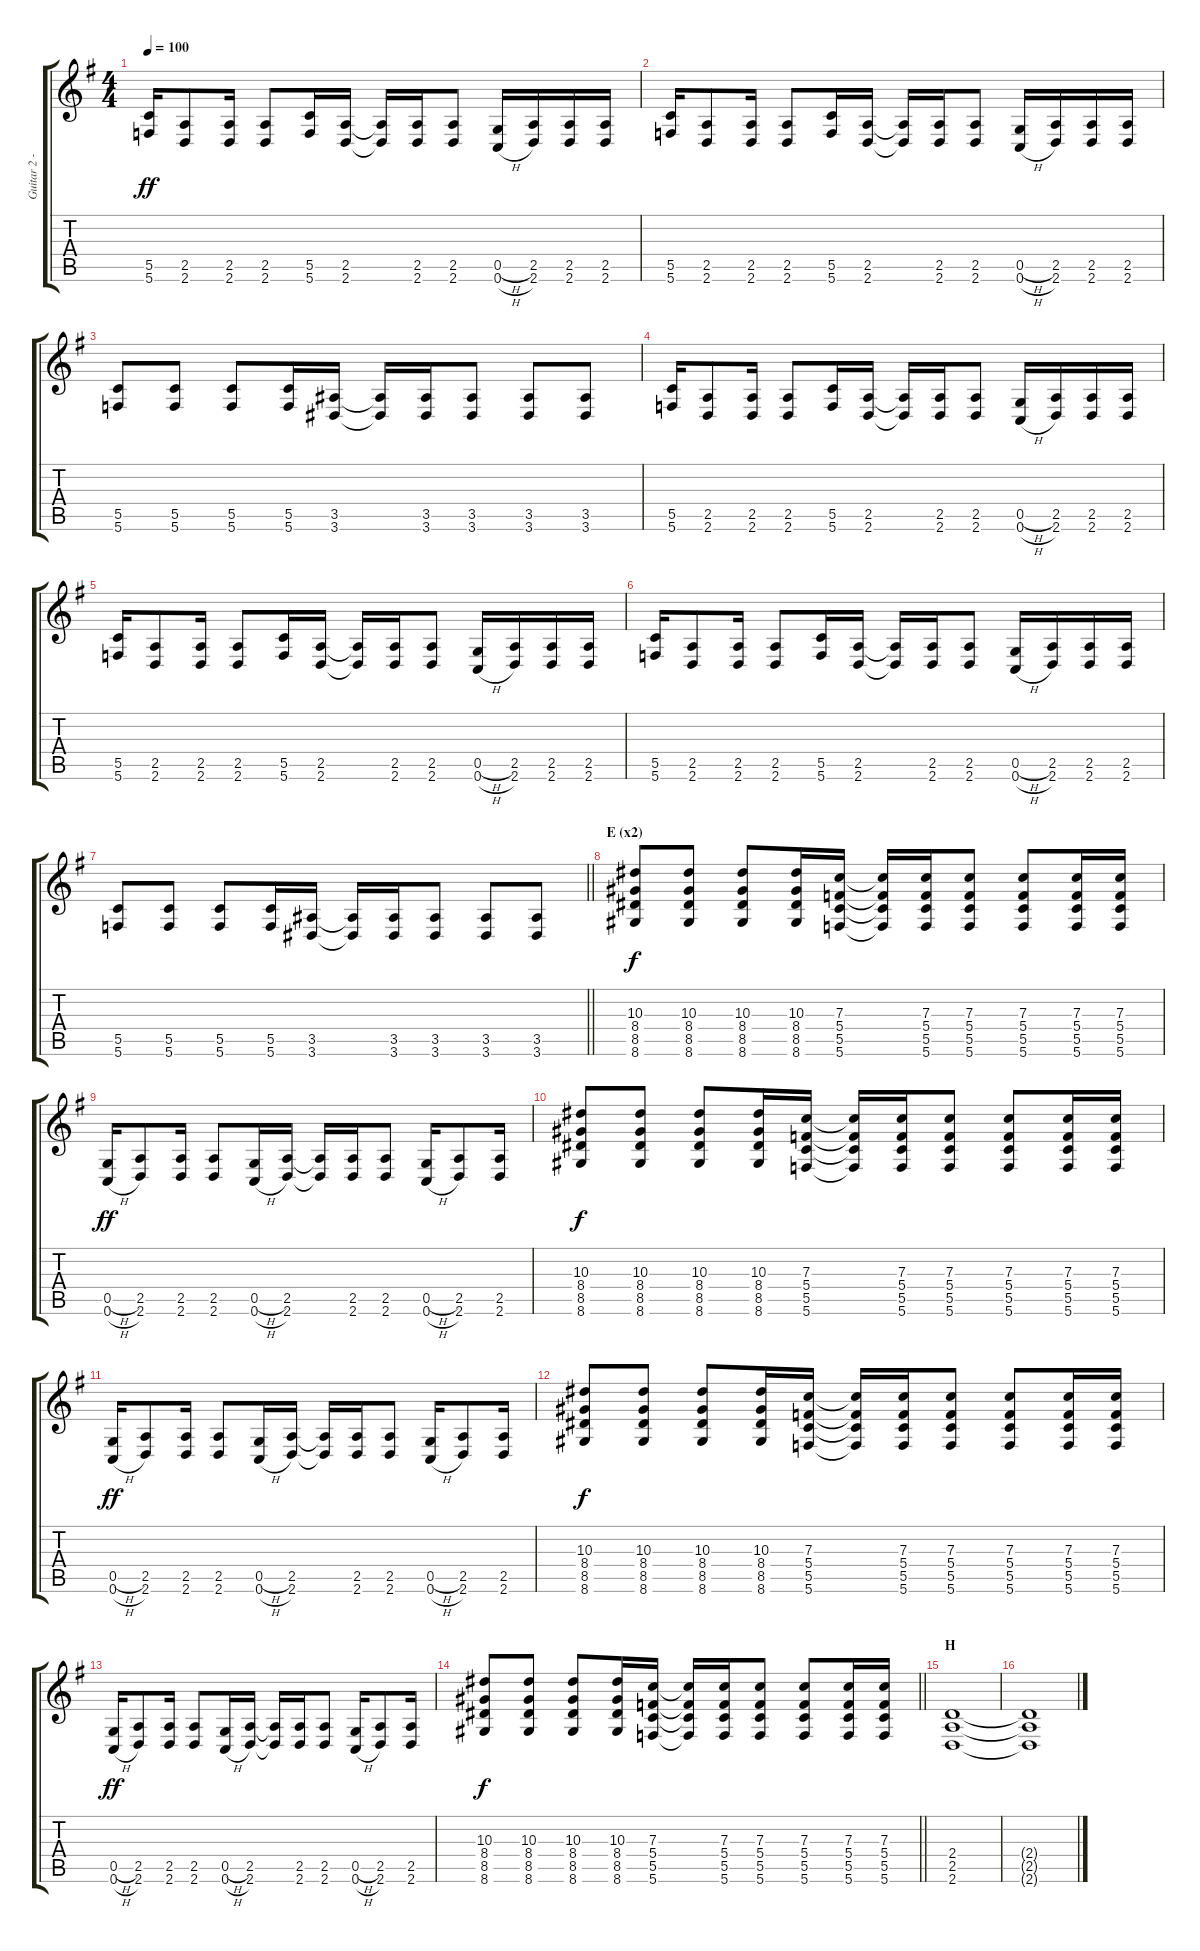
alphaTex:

\track ("Guitar 2 - Aoi" "Guitar 2 -") {instrument distortionguitar}
\staff {score tabs}
\tuning (D4 A3 F3 C3 G2 C2) {hide}
\ts (4 4)
\tempo 100
\clef g2
\ks g
(5.5 5.6).16{dy ff} (2.5 2.6).8 (2.5 2.6).16 (2.5 2.6).8 (5.5 5.6).16 (2.5 2.6).16 (2.5{t} 2.6{t}).16 (2.5 2.6).16 (2.5 2.6).8 (0.5{h} 0.6{h}).16 (2.5 2.6).16 (2.5 2.6).16 (2.5 2.6).16 |
(5.5 5.6).16 (2.5 2.6).8 (2.5 2.6).16 (2.5 2.6).8 (5.5 5.6).16 (2.5 2.6).16 (2.5{t} 2.6{t}).16 (2.5 2.6).16 (2.5 2.6).8 (0.5{h} 0.6{h}).16 (2.5 2.6).16 (2.5 2.6).16 (2.5 2.6).16 |
(5.5 5.6).8 (5.5 5.6).8 (5.5 5.6).8 (5.5 5.6).16 (3.5 3.6).16 (3.5{t} 3.6{t}).16 (3.5 3.6).16 (3.5 3.6).8 (3.5 3.6).8 (3.5 3.6).8 |
(5.5 5.6).16 (2.5 2.6).8 (2.5 2.6).16 (2.5 2.6).8 (5.5 5.6).16 (2.5 2.6).16 (2.5{t} 2.6{t}).16 (2.5 2.6).16 (2.5 2.6).8 (0.5{h} 0.6{h}).16 (2.5 2.6).16 (2.5 2.6).16 (2.5 2.6).16 |
(5.5 5.6).16 (2.5 2.6).8 (2.5 2.6).16 (2.5 2.6).8 (5.5 5.6).16 (2.5 2.6).16 (2.5{t} 2.6{t}).16 (2.5 2.6).16 (2.5 2.6).8 (0.5{h} 0.6{h}).16 (2.5 2.6).16 (2.5 2.6).16 (2.5 2.6).16 |
(5.5 5.6).16 (2.5 2.6).8 (2.5 2.6).16 (2.5 2.6).8 (5.5 5.6).16 (2.5 2.6).16 (2.5{t} 2.6{t}).16 (2.5 2.6).16 (2.5 2.6).8 (0.5{h} 0.6{h}).16 (2.5 2.6).16 (2.5 2.6).16 (2.5 2.6).16 |
\barLineRight lightlight
(5.5 5.6).8 (5.5 5.6).8 (5.5 5.6).8 (5.5 5.6).16 (3.5 3.6).16 (3.5{t} 3.6{t}).16 (3.5 3.6).16 (3.5 3.6).8 (3.5 3.6).8 (3.5 3.6).8 |
\section ("" "E (x2)")
(10.3 8.4 8.5 8.6).8{dy f} (10.3 8.4 8.5 8.6).8 (10.3 8.4 8.5 8.6).8 (10.3 8.4 8.5 8.6).16 (7.3 5.4 5.5 5.6).16 (7.3{t} 5.4{t} 5.5{t} 5.6{t}).16 (7.3 5.4 5.5 5.6).16 (7.3 5.4 5.5 5.6).8 (7.3 5.4 5.5 5.6).8 (7.3 5.4 5.5 5.6).16 (7.3 5.4 5.5 5.6).16 |
(0.5{h} 0.6{h}).16{dy ff} (2.5 2.6).8 (2.5 2.6).16 (2.5 2.6).8 (0.5{h} 0.6{h}).16 (2.5 2.6).16 (2.5{t} 2.6{t}).16 (2.5 2.6).16 (2.5 2.6).8 (0.5{h} 0.6{h}).16 (2.5 2.6).8 (2.5 2.6).16 |
(10.3 8.4 8.5 8.6).8{dy f} (10.3 8.4 8.5 8.6).8 (10.3 8.4 8.5 8.6).8 (10.3 8.4 8.5 8.6).16 (7.3 5.4 5.5 5.6).16 (7.3{t} 5.4{t} 5.5{t} 5.6{t}).16 (7.3 5.4 5.5 5.6).16 (7.3 5.4 5.5 5.6).8 (7.3 5.4 5.5 5.6).8 (7.3 5.4 5.5 5.6).16 (7.3 5.4 5.5 5.6).16 |
(0.5{h} 0.6{h}).16{dy ff} (2.5 2.6).8 (2.5 2.6).16 (2.5 2.6).8 (0.5{h} 0.6{h}).16 (2.5 2.6).16 (2.5{t} 2.6{t}).16 (2.5 2.6).16 (2.5 2.6).8 (0.5{h} 0.6{h}).16 (2.5 2.6).8 (2.5 2.6).16 |
(10.3 8.4 8.5 8.6).8{dy f} (10.3 8.4 8.5 8.6).8 (10.3 8.4 8.5 8.6).8 (10.3 8.4 8.5 8.6).16 (7.3 5.4 5.5 5.6).16 (7.3{t} 5.4{t} 5.5{t} 5.6{t}).16 (7.3 5.4 5.5 5.6).16 (7.3 5.4 5.5 5.6).8 (7.3 5.4 5.5 5.6).8 (7.3 5.4 5.5 5.6).16 (7.3 5.4 5.5 5.6).16 |
(0.5{h} 0.6{h}).16{dy ff} (2.5 2.6).8 (2.5 2.6).16 (2.5 2.6).8 (0.5{h} 0.6{h}).16 (2.5 2.6).16 (2.5{t} 2.6{t}).16 (2.5 2.6).16 (2.5 2.6).8 (0.5{h} 0.6{h}).16 (2.5 2.6).8 (2.5 2.6).16 |
\barLineRight lightlight
(10.3 8.4 8.5 8.6).8{dy f} (10.3 8.4 8.5 8.6).8 (10.3 8.4 8.5 8.6).8 (10.3 8.4 8.5 8.6).16 (7.3 5.4 5.5 5.6).16 (7.3{t} 5.4{t} 5.5{t} 5.6{t}).16 (7.3 5.4 5.5 5.6).16 (7.3 5.4 5.5 5.6).8 (7.3 5.4 5.5 5.6).8 (7.3 5.4 5.5 5.6).16 (7.3 5.4 5.5 5.6).16 |
\section ("" "H")
(2.4 2.5 2.6).1 |
(2.4{t} 2.5{t} 2.6{t}).1
